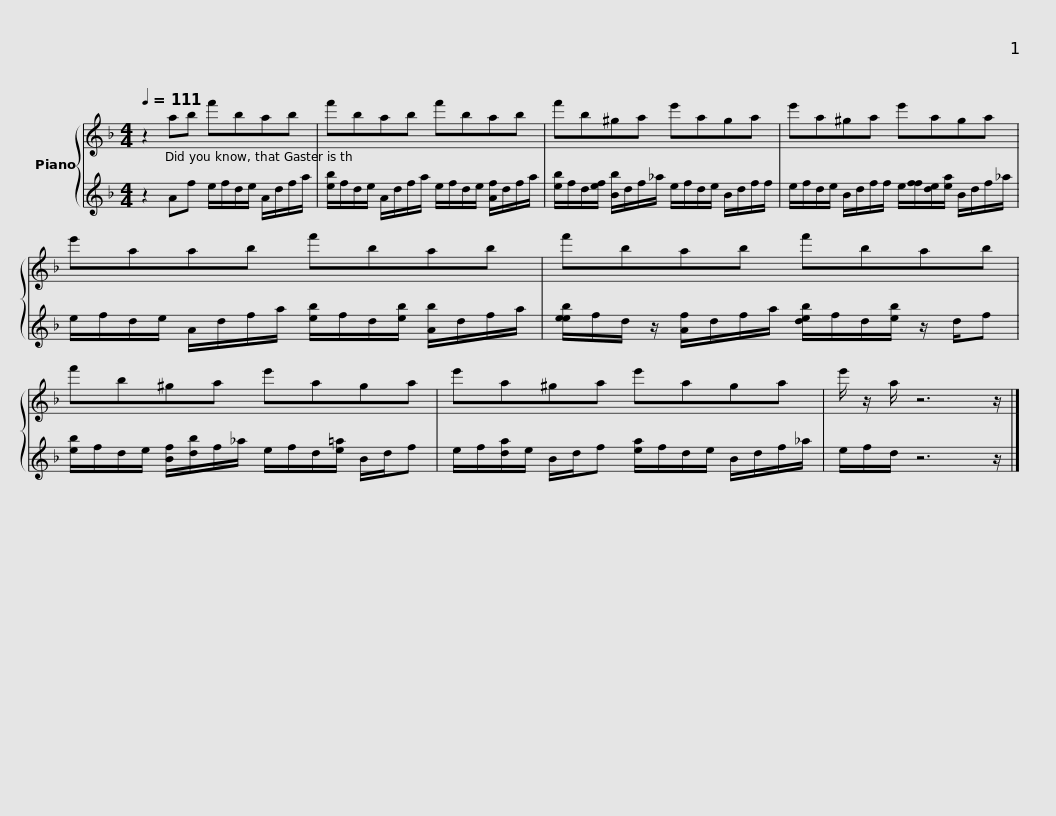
X:1
%%score { 1 | 2 }
L:1/8
Q:1/4=111
M:4/4
I:linebreak $
K:F
V:1 treble
V:2 treble
V:1
 z2 ab f'bab | f'bab f'bab | f'b^ga e'aga |$ e'a^ga e'aga | e'aab f'bab |$ %5
 f'bab f'bab | f'b^ga e'aga |$ e'a^ga e'aga | e'/ z/ a/ z6 z/ |] %9
V:2
 z2 Af e/f/d/e/ A/d/f/a/ | [eb]/f/d/e/ A/d/f/a/ e/f/d/e/ [Af]/d/f/a/ | [eb]/f/d/[ef]/ [Bb]/d/f/_a/ e/f/d/e/ B/d/f/f/ |$ e/f/d/e/ B/d/f/f/ e/[ff]/[de]/[ea]/ B/d/f/_a/ | e/f/d/e/ A/d/f/a/ [eb]/f/d/[eb]/ [Ab]/d/f/a/ |$ %5
 [eeb]/f/d/ z/ [Af]/d/f/a/ [deb]/f/d/[eb]/ z/ d/f | [eb]/f/d/e/ [Bf]/[db]/f/_a/ e/f/d/[e=a]/ B/d/f |$ e/f/[da]/e/ B/d/f [ea]/f/d/e/ B/d/f/_a/ | e/f/d/ z6 z/ |] %9
